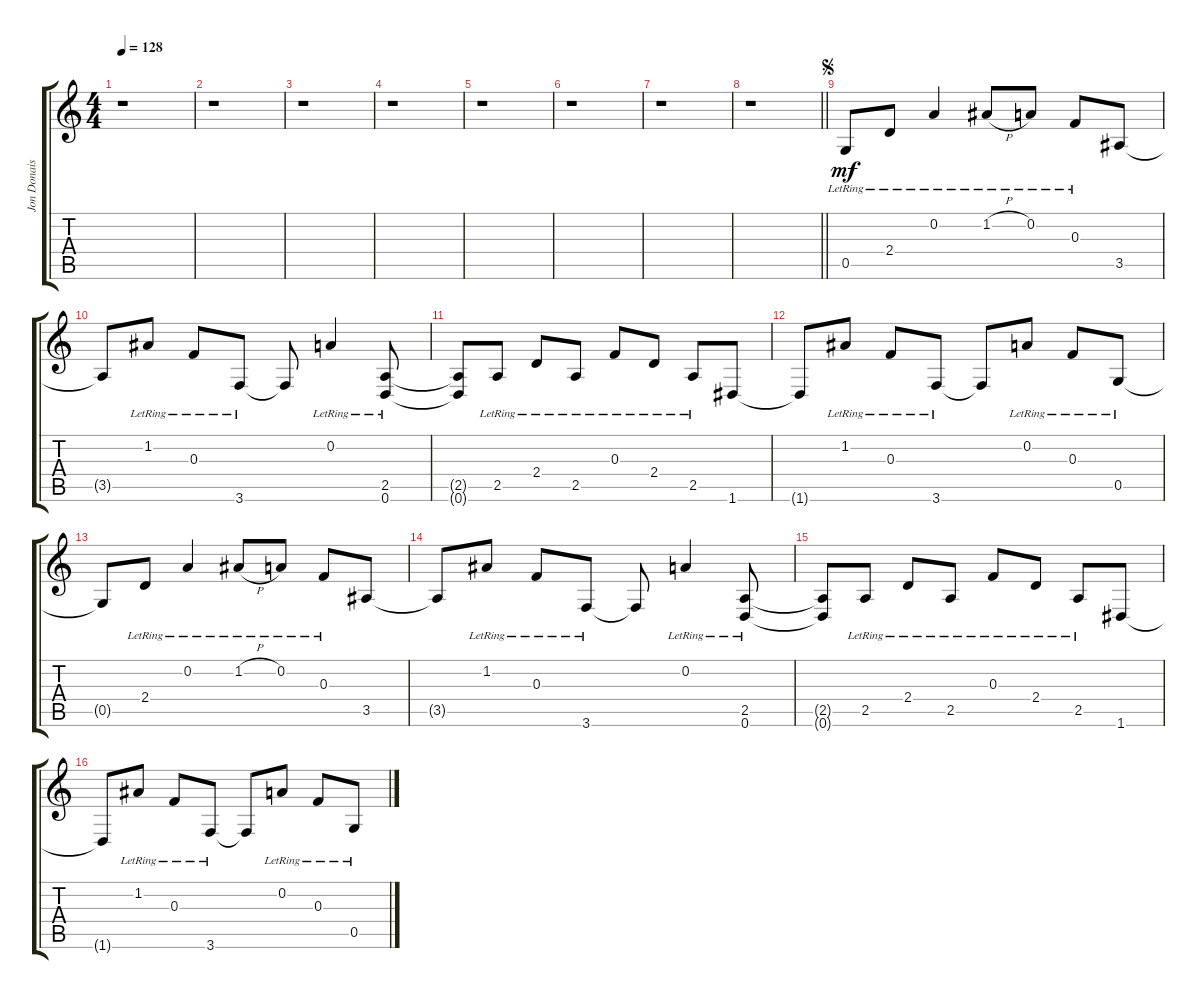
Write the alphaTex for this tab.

\track ("Jon Donais Fills" "Jon Donais") {instrument overdrivenguitar}
\staff {score tabs}
\tuning (D4 A3 F3 C3 G2 D2) {hide}
\ts (4 4)
\tempo 128
\clef g2
\ks c
r.1{dy mp} |
r.1 |
r.1 |
r.1 |
r.1 |
r.1 |
r.1 |
\barLineRight lightlight
r.1 |
\jump segno
0.5{lr}.8{dy mf} 2.4{lr}.8 0.2{lr}.4 1.2{h lr}.8 0.2{lr}.8 0.3{lr}.8 3.5.8 |
3.5{t}.8 1.2{lr}.8 0.3{lr}.8 3.6{lr}.8 3.6{t}.8 0.2{lr}.4 (2.5{lr} 0.6{lr}).8 |
(2.5{t} 0.6{t}).8 2.5{lr}.8 2.4{lr}.8 2.5{lr}.8 0.3{lr}.8 2.4{lr}.8 2.5{lr}.8 1.6.8 |
1.6{t}.8 1.2{lr}.8 0.3{lr}.8 3.6{lr}.8 3.6{t}.8 0.2{lr}.8 0.3{lr}.8 0.5{lr}.8 |
0.5{t}.8 2.4{lr}.8 0.2{lr}.4 1.2{h lr}.8 0.2{lr}.8 0.3{lr}.8 3.5.8 |
3.5{t}.8 1.2{lr}.8 0.3{lr}.8 3.6{lr}.8 3.6{t}.8 0.2{lr}.4 (2.5{lr} 0.6{lr}).8 |
(2.5{t} 0.6{t}).8 2.5{lr}.8 2.4{lr}.8 2.5{lr}.8 0.3{lr}.8 2.4{lr}.8 2.5{lr}.8 1.6.8 |
1.6{t}.8 1.2{lr}.8 0.3{lr}.8 3.6{lr}.8 3.6{t}.8 0.2{lr}.8 0.3{lr}.8 0.5{lr}.8
